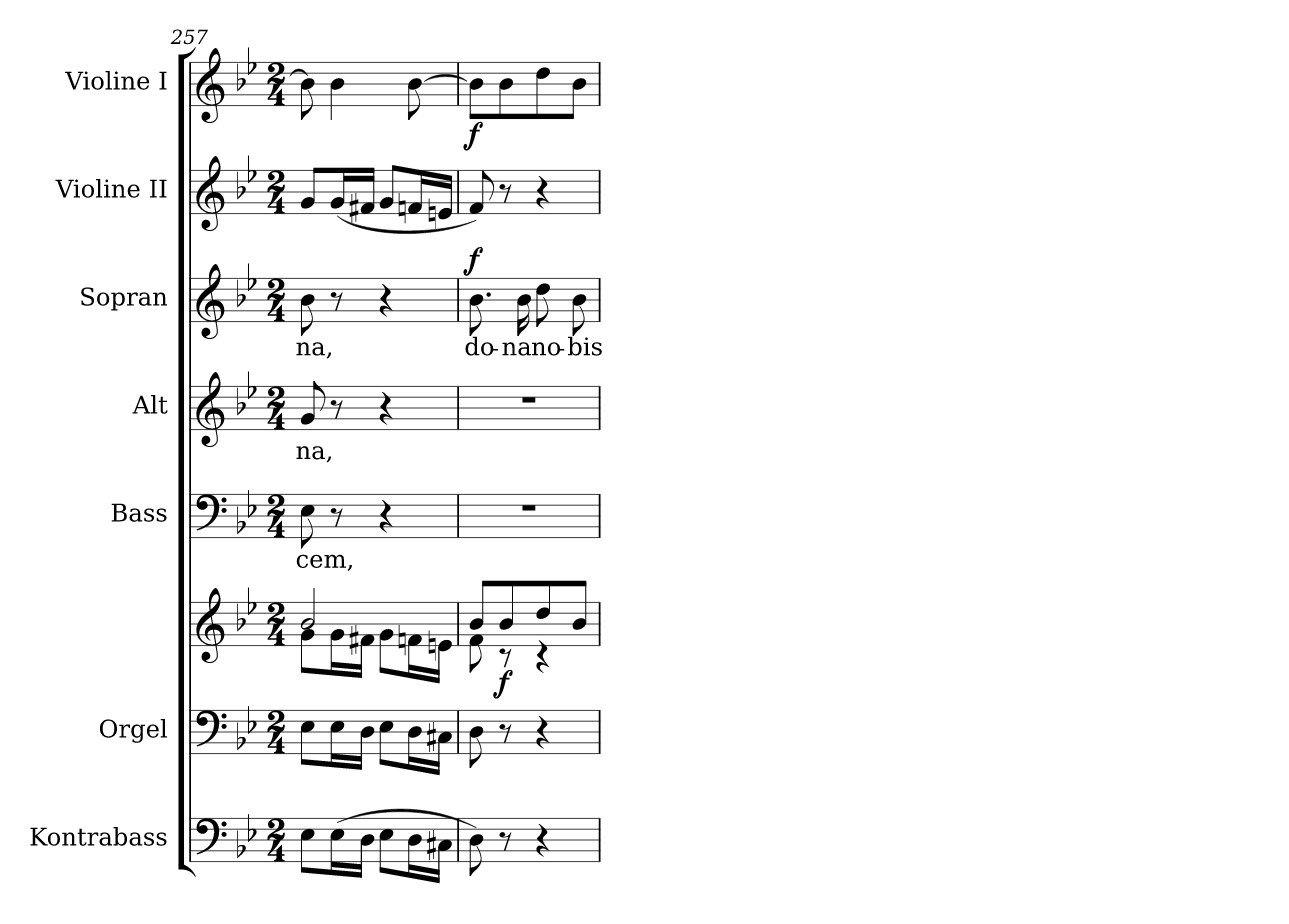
**kern	**kern	**kern	**dynam	**kern	**text	**kern	**text	**kern	**text	**dynam	**kern	**kern	**dynam
*part7	*part6	*part6	*part6	*part5	*part5	*part4	*part4	*part3	*part3	*part3	*part2	*part1	*part1
*staff8	*staff7	*staff6	*staff6/7	*staff5	*staff5	*staff4	*staff4	*staff3	*staff3	*staff3	*staff2	*staff1	*staff1
*I"Kontrabass	*I"Orgel	*	*	*I"Bass	*	*I"Alt	*	*I"Sopran	*	*	*I"Violine II	*I"Violine I	*
*I'Kb.	*I'Org.	*	*	*I'B	*	*I'A	*	*I'S	*	*	*I'Vl. II	*I'Vl. I	*
*clefF4	*clefF4	*clefG2	*	*clefF4	*	*clefG2	*	*clefG2	*	*	*clefG2	*clefG2	*
*ITrd7c12	*	*	*	*	*	*	*	*	*	*	*	*	*
*k[b-e-]	*k[b-e-]	*k[b-e-]	*	*k[b-e-]	*	*k[b-e-]	*	*k[b-e-]	*	*	*k[b-e-]	*k[b-e-]	*
*B-:	*B-:	*B-:	*	*B-:	*	*B-:	*	*B-:	*	*	*B-:	*B-:	*
*M2/4	*M2/4	*M2/4	*	*M2/4	*	*M2/4	*	*M2/4	*	*	*M2/4	*M2/4	*
=257	=257	=257	=257	=257	=257	=257	=257	=257	=257	=257	=257	=257	=257
*	*	*^	*	*	*	*	*	*	*	*	*	*	*
!	!	!	!	!	!	!LO:LY:b	!	!LO:LY:b	!	!LO:LY:b	!	!	!	!
8EE-\L	8E-\L	2b-/	8g\L	.	8E-\	-cem,	8g/	-na,	8b-\	-na,	.	8g/L	8b-\]	.
(>16EE-\L	16E-\L	.	16g\L	.	8r	.	8r	.	8r	.	.	(<16g/L	4b-\	.
16DD\JJ	16D\JJ	.	16f#X\JJ	.	.	.	.	.	.	.	.	16f#X/JJ	.	.
8EE-\L	8E-\L	.	8g\L	.	4r	.	4r	.	4r	.	.	8g/L	.	.
16DD\L	16D\L	.	16fn\L	.	.	.	.	.	.	.	.	16fn/L	[8b-\	.
16CC#X\JJ	16C#X\JJ	.	16en\JJ	.	.	.	.	.	.	.	.	16en/JJ	.	.
=258	=258	=258	=258	=258	=258	=258	=258	=258	=258	=258	=258	=258	=258	=258
!	!	!	!	!	!	!	!	!	!	!LO:LY:b	!LO:DY:a	!	!	!LO:DY:b
8DD\)	8D\	8b-/L	8f\	.	2r	.	2r	.	8.b-\	do-	f	8f/)	8b-\L]	f
!	!	!	!	!LO:DY:b	!	!	!	!	!	!	!	!	!	!
8r	8r	8b-/	8rc	f	.	.	.	.	.	.	.	8r	8b-\	.
!	!	!	!	!	!	!	!	!	!	!LO:LY:b	!	!	!	!
.	.	.	.	.	.	.	.	.	16b-\	-na	.	.	.	.
!	!	!	!	!	!	!	!	!	!	!LO:LY:b	!	!	!	!
4r	4r	8dd/	4rc	.	.	.	.	.	8dd\	no-	.	4r	8dd\	.
!	!	!	!	!	!	!	!	!	!	!LO:LY:b	!	!	!	!
.	.	8b-/J	.	.	.	.	.	.	8b-\	-bis	.	.	8b-\J	.
*	*	*v	*v	*	*	*	*	*	*	*	*	*	*	*
=	=	=	=	=	=	=	=	=	=	=	=	=	=
*-	*-	*-	*-	*-	*-	*-	*-	*-	*-	*-	*-	*-	*-
